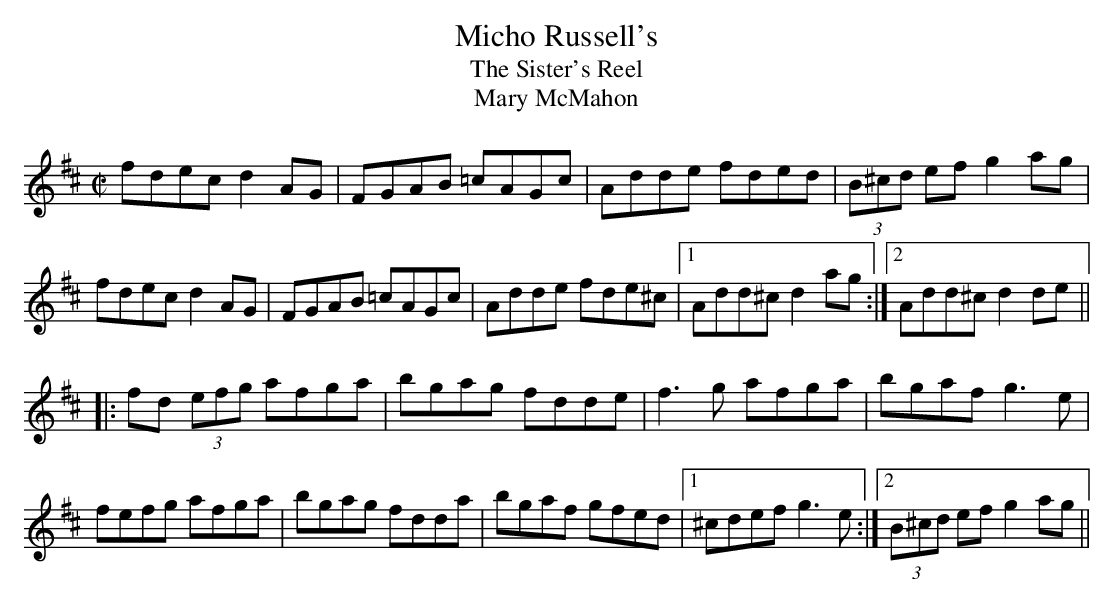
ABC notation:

X:1
T:Micho Russell's
T:Sister's Reel, The
T:Mary McMahon
M:C|
K:D
fdec d2AG|FGAB =cAGc|Adde fded|(3B^cd ef g2ag|
fdec d2AG|FGAB =cAGc|Adde fde^c|1 Add^c d2ag:|2 Add^c d2de||
|:fd (3efg afga|bgag fdde|f3g afga|bgaf g3e|
fefg afga|bgag fdda|bgaf gfed|1 ^cdef g3e:|2 (3B^cd ef g2ag||
